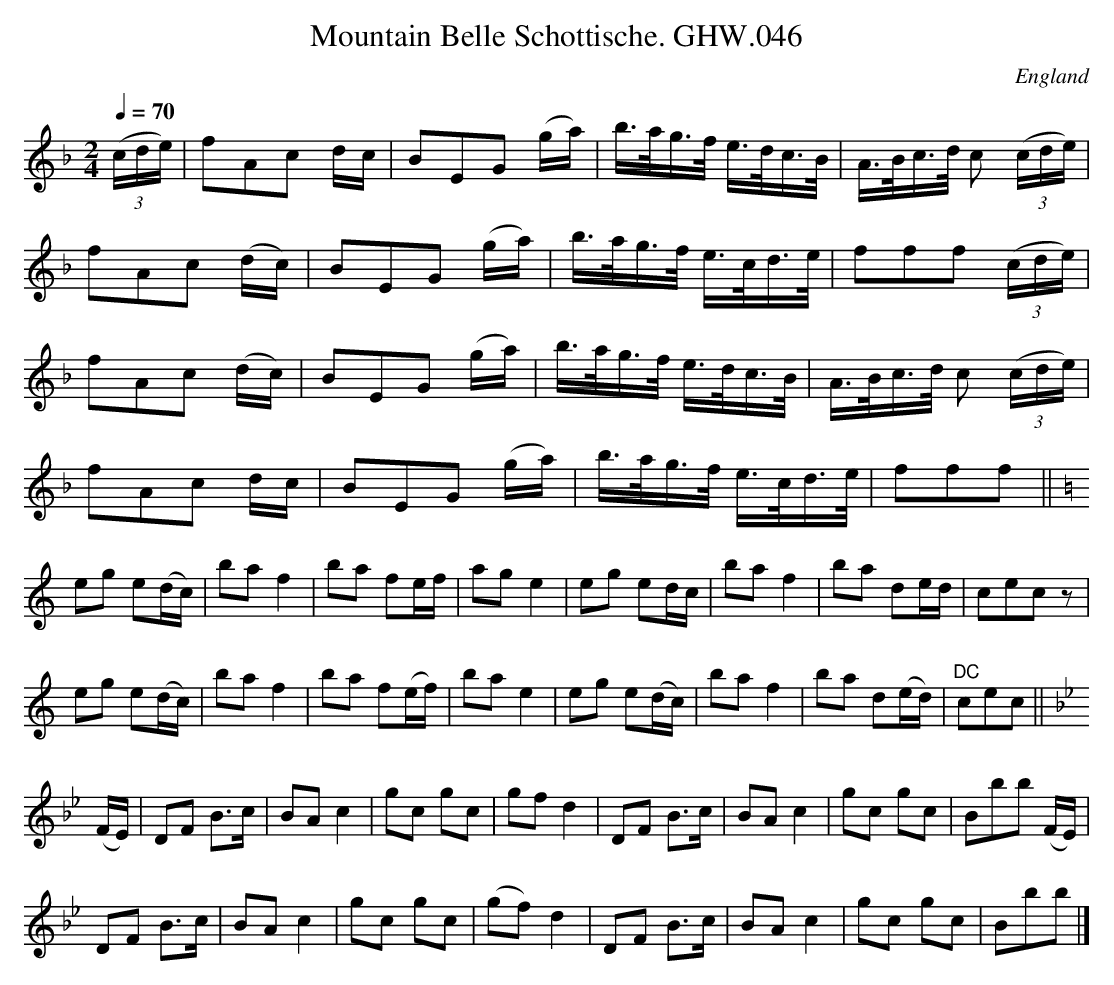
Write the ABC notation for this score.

X:1
T:Mountain Belle Schottische. GHW.046
L:1/8
M:2/4
O:England
Q:1/4=70
K:F
((3c/d/e/)|fAc d/c/|BEG (g/a/)|b3/4a/4g3/4f/4 e3/4d/4c3/4B/4|\
A3/4B/4c3/4d/4 c ((3c/d/e/)|!
fAc (d/c/)|BEG (g/a/)|b3/4a/4g3/4f/4 e3/4c/4d3/4e/4|\
fff ((3c/d/e/)|!
fAc (d/c/)|BEG (g/a/)|b3/4a/4g3/4f/4 e3/4d/4c3/4B/4|\
A3/4B/4c3/4d/4 c ((3c/d/e/)|!
fAc d/c/|BEG (g/a/)|b3/4a/4g3/4f/4 e3/4c/4d3/4e/4|fff ||!
K:C
eg e(d/c/)|ba f2|ba fe/f/|ag e2|eg ed/c/|ba f2|ba de/d/|cec z|!
eg e(d/c/)|ba f2|ba f(e/f/)|ba e2|eg e(d/c/)|ba f2|ba d(e/d/)|\
"^DC"cec||!
K:Bb
(F/E/)|DF B>c|BA c2|gc gc|gf d2|DF B>c|BA c2|gc gc|Bbb (F/E/)|!
DF B>c|BA c2|gc gc|(gf) d2|DF B>c|BA c2|gc gc|Bbb|]
